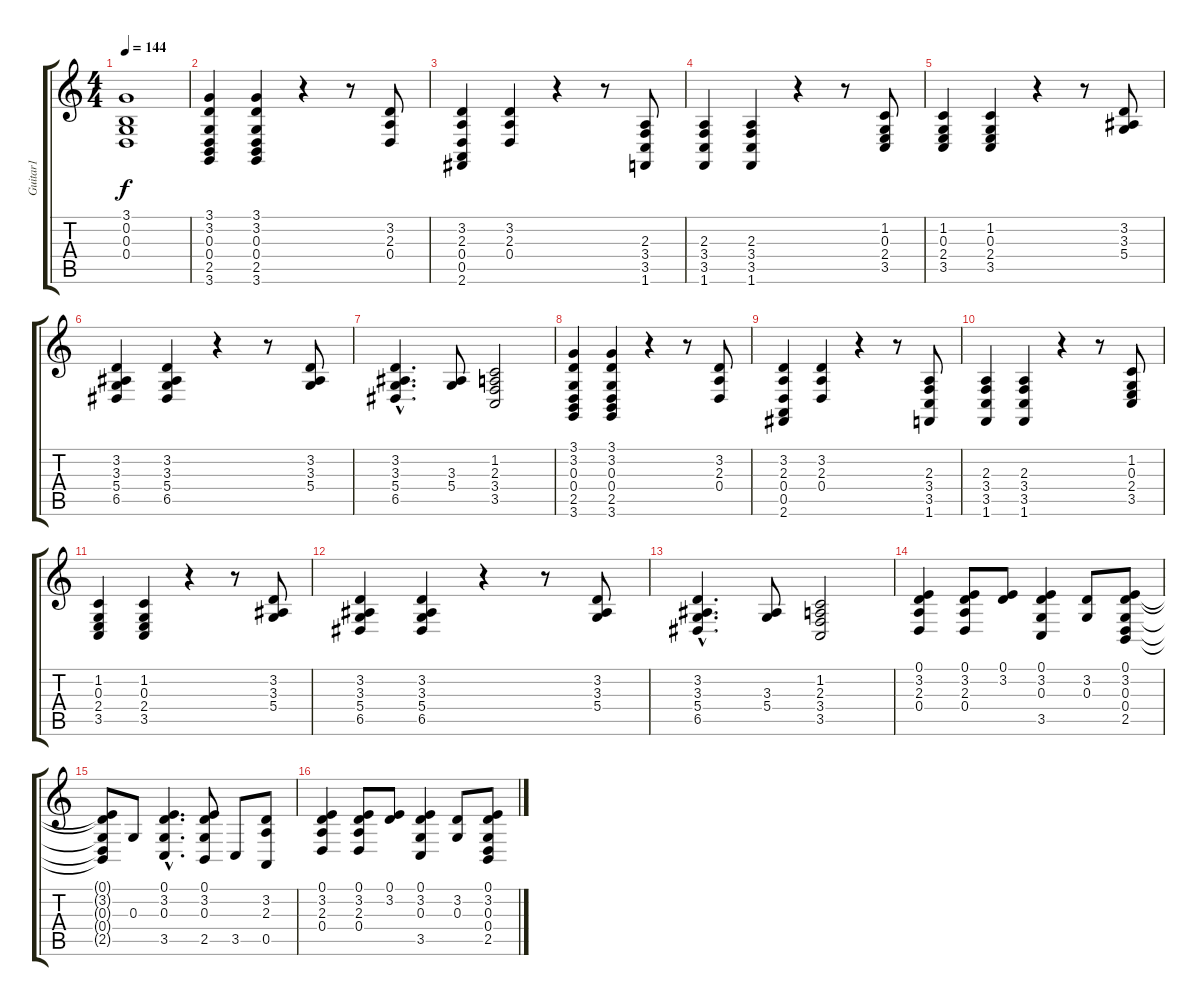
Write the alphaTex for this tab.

\track ("Guitar1             " "Guitar1   ") {instrument brasssection}
\staff {score tabs}
\tuning (E4 B3 G3 D3 A2 E2) {hide}
\ts (4 4)
\tempo 144
\clef g2
\ks c
(3.1{t} 0.2{t} 0.3{t} 0.4{t}).1{dy f} |
(3.1 3.2 0.3 0.4 2.5 3.6).4 (3.1 3.2 0.3 0.4 2.5 3.6).4 r.4 r.8 (3.2 2.3 0.4).8 |
(3.2 2.3 0.4 0.5 2.6).4 (3.2 2.3 0.4).4 r.4 r.8 (2.3 3.4 3.5 1.6).8 |
(2.3 3.4 3.5 1.6).4 (2.3 3.4 3.5 1.6).4 r.4 r.8 (1.2 0.3 2.4 3.5).8 |
(1.2 0.3 2.4 3.5).4 (1.2 0.3 2.4 3.5).4 r.4 r.8 (3.2 3.3 5.4).8 |
(3.2 3.3 5.4 6.5).4 (3.2 3.3 5.4 6.5).4 r.4 r.8 (3.2 3.3 5.4).8 |
(3.2{hac} 3.3{hac} 5.4{hac} 6.5{hac}).4{d} (3.3 5.4).8 (1.2 2.3 3.4 3.5).2 |
(3.1 3.2 0.3 0.4 2.5 3.6).4 (3.1 3.2 0.3 0.4 2.5 3.6).4 r.4 r.8 (3.2 2.3 0.4).8 |
(3.2 2.3 0.4 0.5 2.6).4 (3.2 2.3 0.4).4 r.4 r.8 (2.3 3.4 3.5 1.6).8 |
(2.3 3.4 3.5 1.6).4 (2.3 3.4 3.5 1.6).4 r.4 r.8 (1.2 0.3 2.4 3.5).8 |
(1.2 0.3 2.4 3.5).4 (1.2 0.3 2.4 3.5).4 r.4 r.8 (3.2 3.3 5.4).8 |
(3.2 3.3 5.4 6.5).4 (3.2 3.3 5.4 6.5).4 r.4 r.8 (3.2 3.3 5.4).8 |
(3.2{hac} 3.3{hac} 5.4{hac} 6.5{hac}).4{d} (3.3 5.4).8 (1.2 2.3 3.4 3.5).2 |
(0.1 3.2 2.3 0.4).4 (0.1 3.2 2.3 0.4).8 (0.1 3.2).8 (0.1 3.2 0.3 3.5).4 (3.2 0.3).8 (0.1 3.2 0.3 0.4 2.5).8 |
(0.1{t} 3.2{t} 0.3{t} 0.4{t} 2.5{t}).8 0.3.8 (0.1{hac} 3.2{hac} 0.3{hac} 3.5{hac}).4{d} (0.1 3.2 0.3 2.5).8 3.5.8 (3.2 2.3 0.5).8 |
(0.1 3.2 2.3 0.4).4 (0.1 3.2 2.3 0.4).8 (0.1 3.2).8 (0.1 3.2 0.3 3.5).4 (3.2 0.3).8 (0.1 3.2 0.3 0.4 2.5).8
